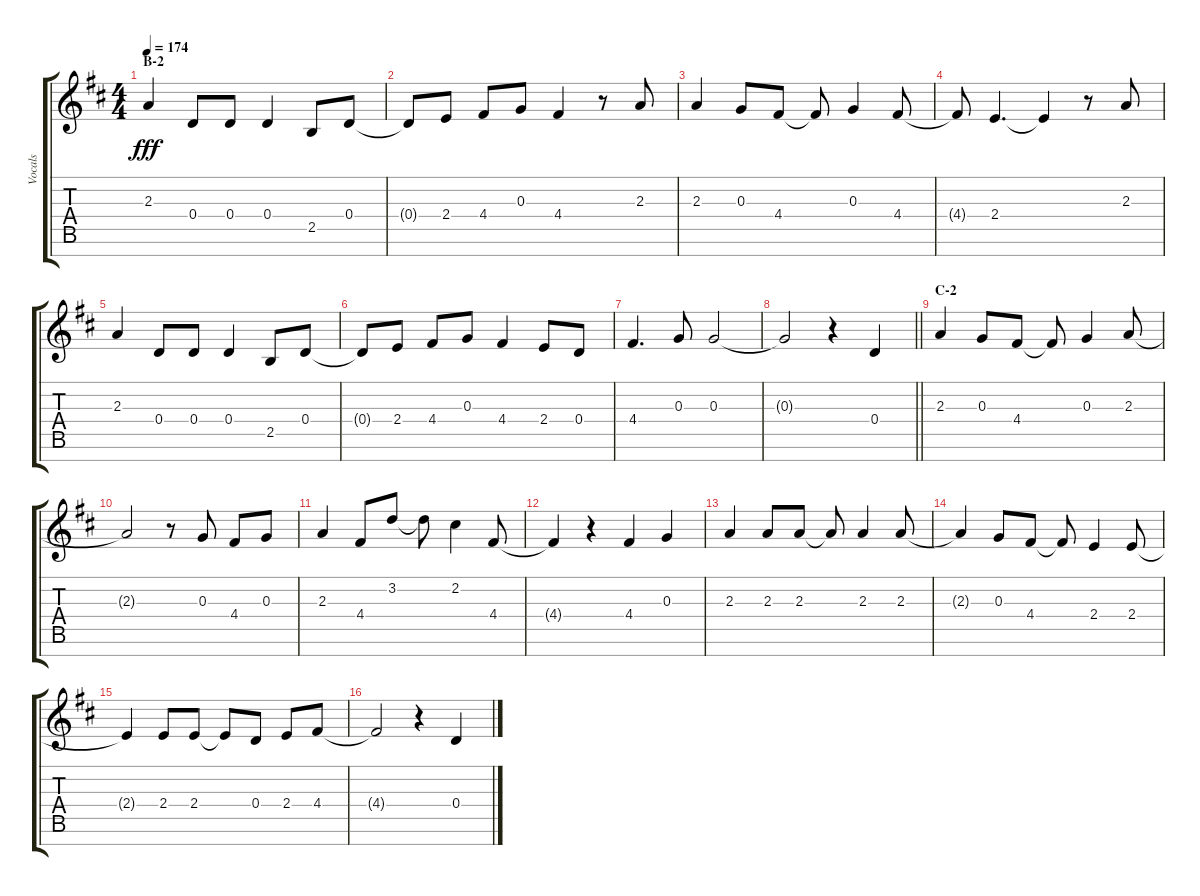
\track ("Vocals" "Vocals") {instrument voiceoohs}
\staff {score tabs}
\tuning (E5 B4 G4 D4 A3 E3 B2) {hide}
\ts (4 4)
\section ("" "B-2")
\tempo 174
\clef g2
\ks bminor
2.3.4{dy fff} 0.4.8 0.4.8 0.4.4 2.5.8 0.4.8 |
0.4{t}.8 2.4.8 4.4.8 0.3.8 4.4.4 r.8 2.3.8 |
2.3.4 0.3.8 4.4.8 4.4{t}.8 0.3.4 4.4.8 |
4.4{t}.8 2.4.4{d} 2.4{t}.4 r.8 2.3.8 |
2.3.4 0.4.8 0.4.8 0.4.4 2.5.8 0.4.8 |
0.4{t}.8 2.4.8 4.4.8 0.3.8 4.4.4 2.4.8 0.4.8 |
4.4.4{d} 0.3.8 0.3.2 |
\barLineRight lightlight
0.3{t}.2 r.4 0.4.4 |
\section ("" "C-2")
2.3.4 0.3.8 4.4.8 4.4{t}.8 0.3.4 2.3.8 |
2.3{t}.2 r.8 0.3.8 4.4.8 0.3.8 |
2.3.4 4.4.8 3.2.8 3.2{t}.8 2.2.4 4.4.8 |
4.4{t}.4 r.4 4.4.4 0.3.4 |
2.3.4 2.3.8 2.3.8 2.3{t}.8 2.3.4 2.3.8 |
2.3{t}.4 0.3.8 4.4.8 4.4{t}.8 2.4.4 2.4.8 |
2.4{t}.4 2.4.8 2.4.8 2.4{t}.8 0.4.8 2.4.8 4.4.8 |
4.4{t}.2 r.4 0.4.4
